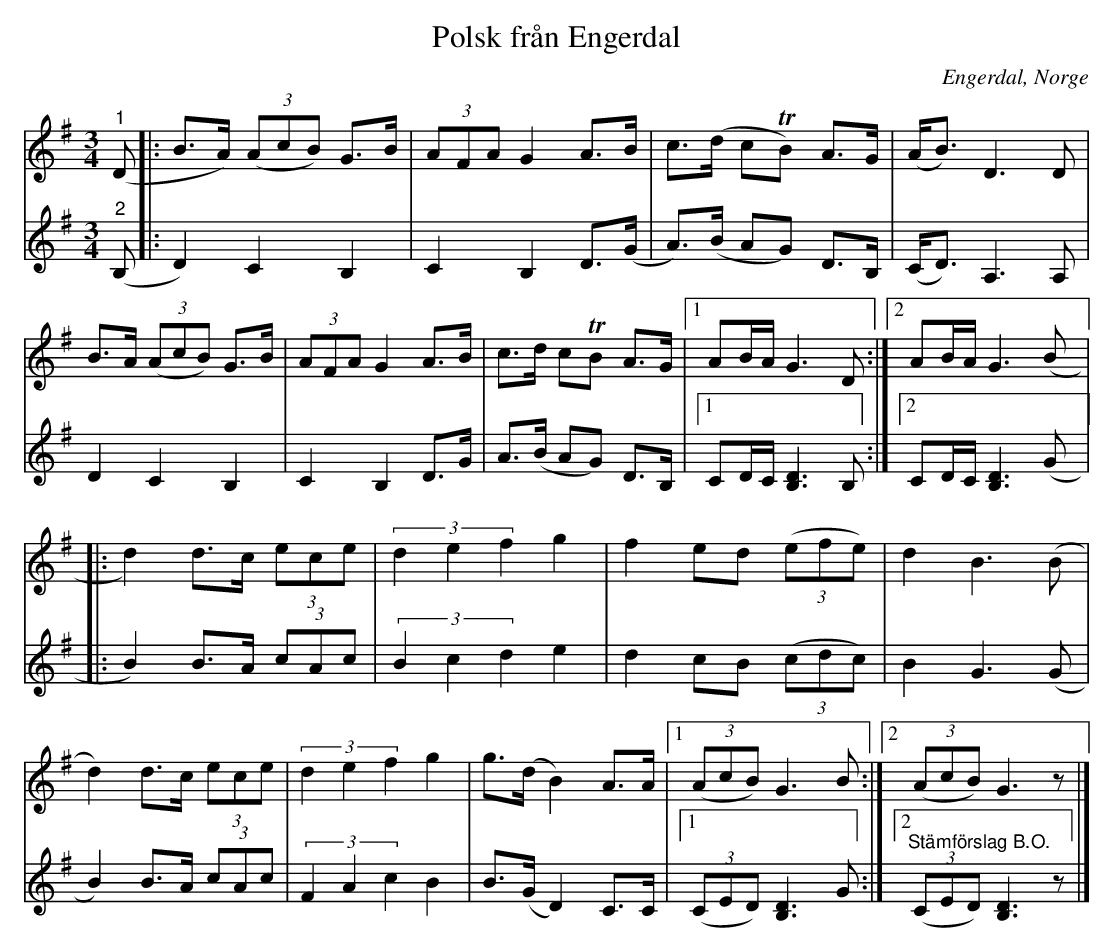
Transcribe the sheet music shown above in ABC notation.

X:1
T:Polsk från Engerdal
O:Engerdal, Norge
L:1/8
M:3/4
K:G
V:1
"^1" (D |: B>A) (3(AcB) G>B | (3AFA G2 A>B | c>(d cTB) A>G | (A<B) D3 D |
B>A (3(AcB) G>B | (3AFA G2 A>B | c>d cTB A>G |1 AB/A/ G3 D :|2 AB/A/ G3 (B |:
d2) d>c (3ece | (3d2 e2 f2 g2 | f2 ed (3(efe) | d2 B3 (B |
d2) d>c (3ece | (3d2 e2 f2 g2 | g>(d B2) A>A |1 (3(AcB) G3 B :|2 (3(AcB) G3 z |]
V:2
"^2" (B, |: D2) C2 B,2 | C2 B,2 D>(G | A>)(B AG) D>B, | (C<D) A,3 A, | D2 C2 B,2 | C2 B,2 D>G |
A>(B AG) D>B, |1 CD/C/ [B,D]3 B, :|2 CD/C/ [B,D]3 (G |: B2) B>A (3cAc | (3B2 c2 d2 e2 |
d2 cB (3(cdc) | B2 G3 (G | B2) B>A (3cAc | (3F2 A2 c2 B2 | B>(G D2) C>C |1 (3(CED) [B,D]3 G :|2 "^Stämförslag B.O." (3(CED) [B,D]3 z |]
